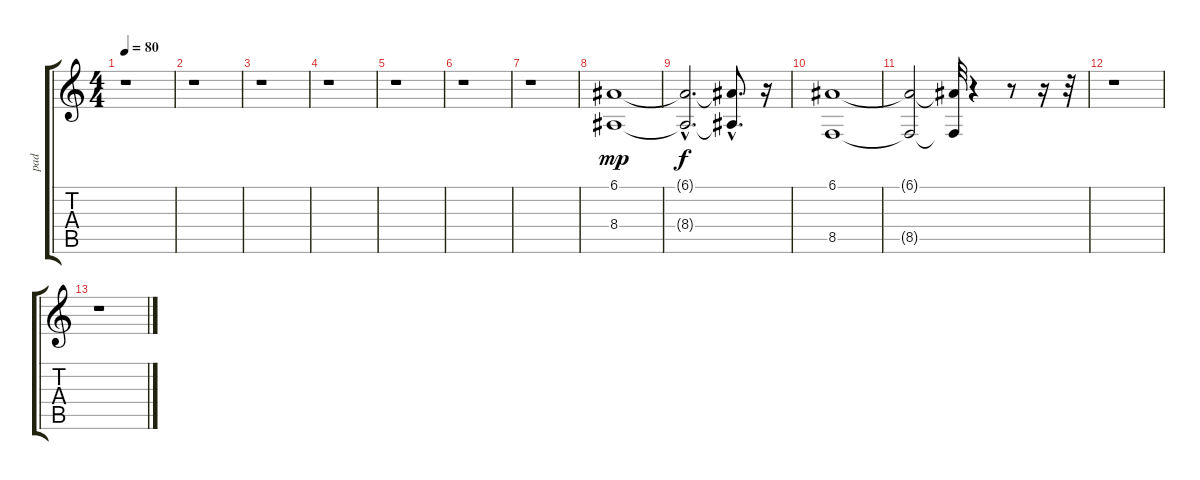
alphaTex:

\track ("pad" "pad") {instrument pad2warm}
\staff {score tabs}
\tuning (E4 B3 G3 D3 A2 E2) {hide}
\ts (4 4)
\tempo 80
\clef g2
\ks c
r.1{dy f} |
r.1 |
r.1 |
r.1 |
r.1 |
r.1 |
r.1 |
(6.1 8.4).1{dy mp} |
(6.1{hac t} 8.4{hac t}).2{d dy f} (6.1{t} 8.4{hac t}).8{d} r.16 |
(6.1 8.5).1 |
(6.1{t} 8.5{t}).2 (6.1{t} 8.5{t}).32 r.4 r.8 r.16 r.32 |
r.1 |
r.1
